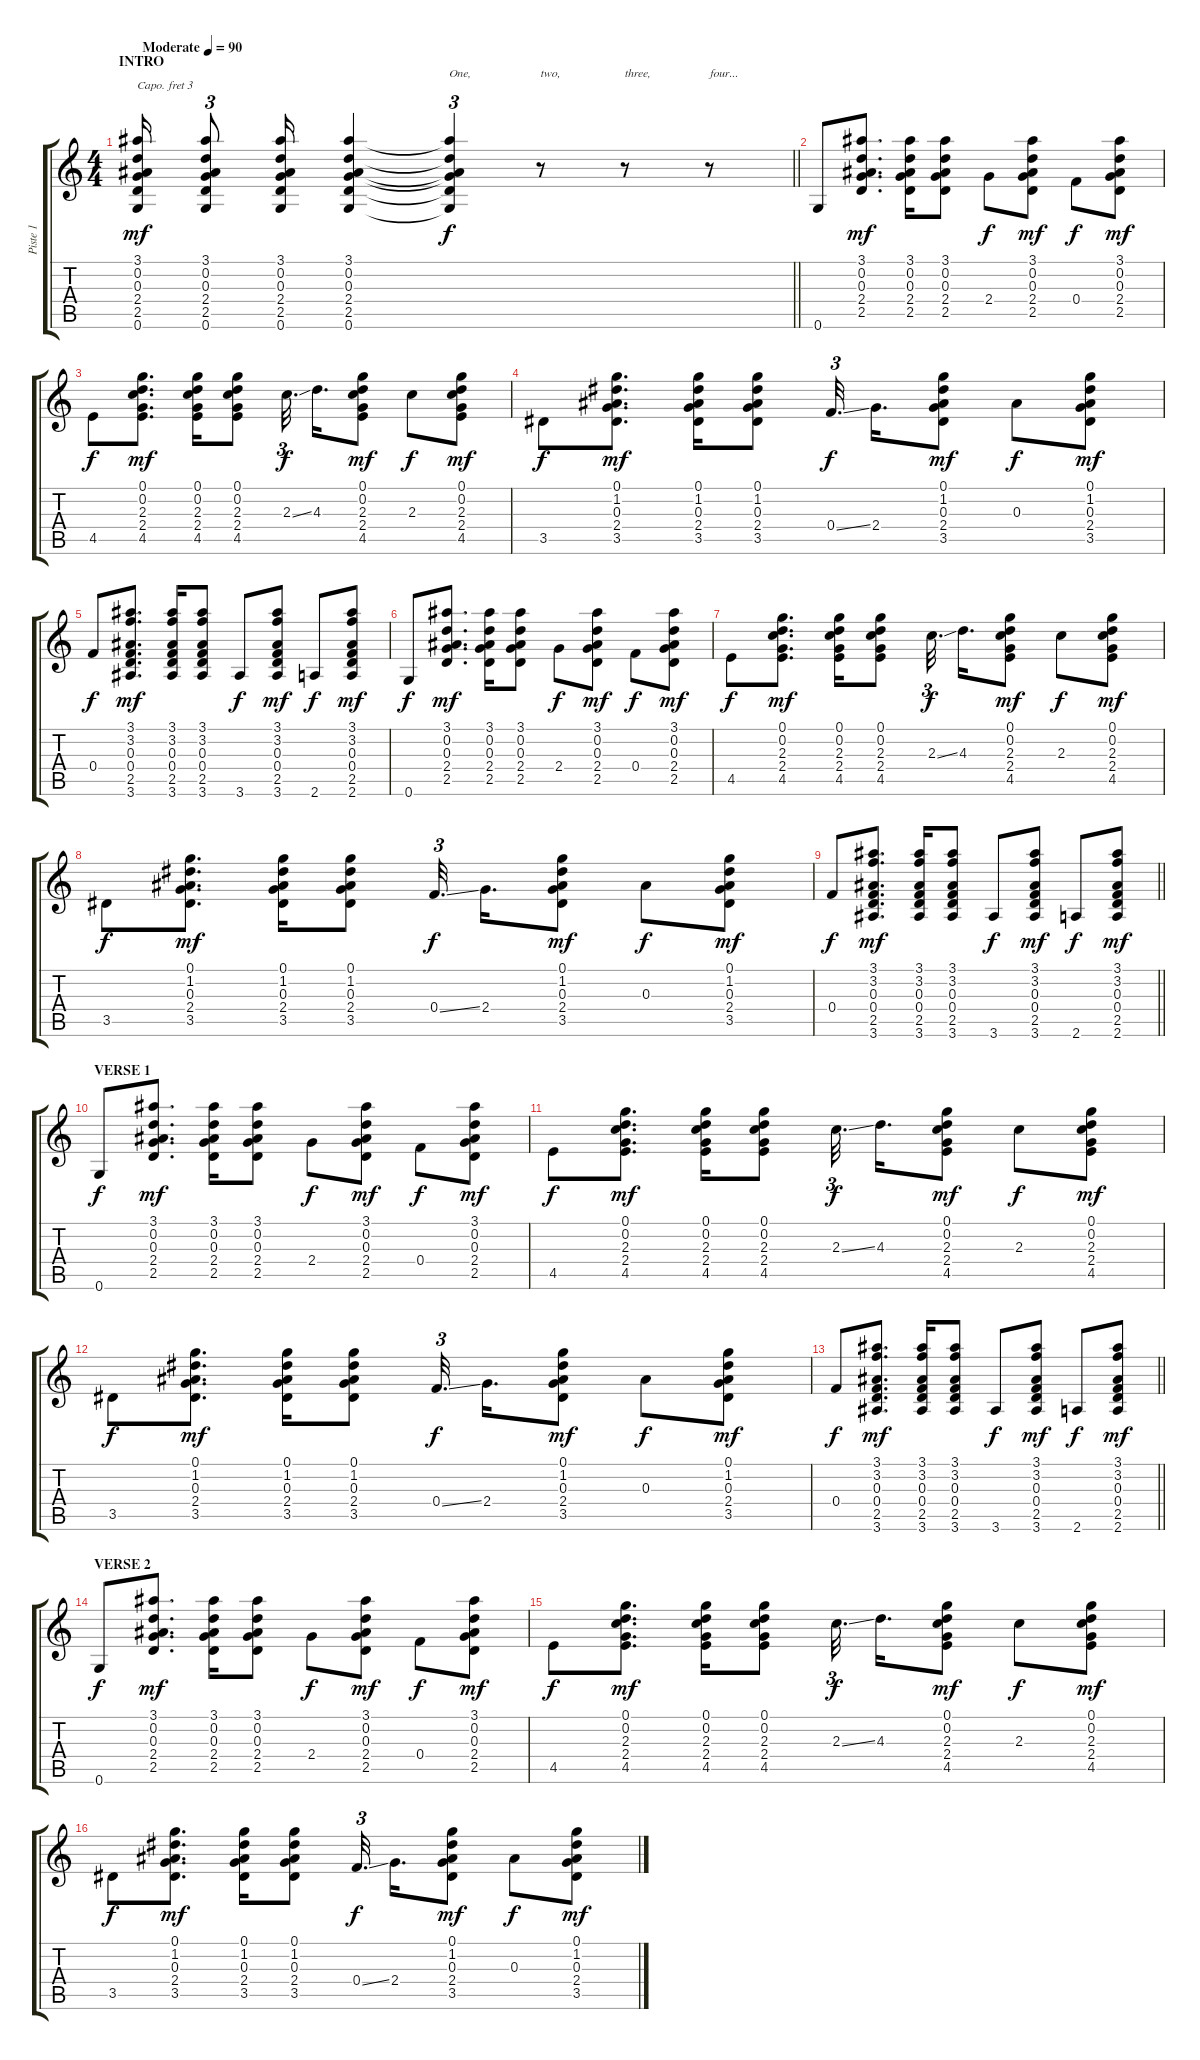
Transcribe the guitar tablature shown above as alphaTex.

\track ("Piste 1" "Piste 1") {instrument acousticguitarsteel}
\staff {score tabs}
\capo 3
\tuning (E4 B3 G3 D3 A2 E2) {hide}
\ts (4 4)
\section ("" "INTRO")
\tempo (90 "Moderate")
\clef g2
\barLineRight lightlight
\ks c
(3.1 0.2 0.3 2.4 2.5 0.6).16{dy mf instrument acousticguitarsteel} (3.1 0.2 0.3 2.4 2.5 0.6).8{tu (3 2)} (3.1 0.2 0.3 2.4 2.5 0.6).16 (3.1 0.2 0.3 2.4 2.5 0.6).4 (3.1{t} 0.2{t} 0.3{t} 2.4{t} 2.5{t} 0.6{t}).4{tu (3 2) txt "One," dy f} r.8{txt "two,"} r.8{txt "three,"} r.8{txt "four..."} |
0.6.8 (3.1 0.2 0.3 2.4 2.5).8{d dy mf} (3.1 0.2 0.3 2.4 2.5).16 (3.1 0.2 0.3 2.4 2.5).8 2.4.8{dy f} (3.1 0.2 0.3 2.4 2.5).8{dy mf} 0.4.8{dy f} (3.1 0.2 0.3 2.4 2.5).8{dy mf} |
4.5.8{dy f} (0.1 0.2 2.3 2.4 4.5).8{d dy mf} (0.1 0.2 2.3 2.4 4.5).16 (0.1 0.2 2.3 2.4 4.5).8 2.3{ss}.32{d tu (3 2) dy f beam splitsecondary} 4.3.16{d} (0.1 0.2 2.3 2.4 4.5).8{dy mf} 2.3.8{dy f} (0.1 0.2 2.3 2.4 4.5).8{dy mf} |
3.5.8{dy f} (0.1 1.2 0.3 2.4 3.5).8{d dy mf} (0.1 1.2 0.3 2.4 3.5).16 (0.1 1.2 0.3 2.4 3.5).8 0.4{ss}.32{d tu (3 2) dy f beam splitsecondary} 2.4.16{d} (0.1 1.2 0.3 2.4 3.5).8{dy mf} 0.3.8{dy f} (0.1 1.2 0.3 2.4 3.5).8{dy mf} |
0.4.8{dy f} (3.1 3.2 0.3 0.4 2.5 3.6).8{d dy mf} (3.1 3.2 0.3 0.4 2.5 3.6).16 (3.1 3.2 0.3 0.4 2.5 3.6).8 3.6.8{dy f} (3.1 3.2 0.3 0.4 2.5 3.6).8{dy mf} 2.6.8{dy f} (3.1 3.2 0.3 0.4 2.5 2.6).8{dy mf} |
0.6.8{dy f} (3.1 0.2 0.3 2.4 2.5).8{d dy mf} (3.1 0.2 0.3 2.4 2.5).16 (3.1 0.2 0.3 2.4 2.5).8 2.4.8{dy f} (3.1 0.2 0.3 2.4 2.5).8{dy mf} 0.4.8{dy f} (3.1 0.2 0.3 2.4 2.5).8{dy mf} |
4.5.8{dy f} (0.1 0.2 2.3 2.4 4.5).8{d dy mf} (0.1 0.2 2.3 2.4 4.5).16 (0.1 0.2 2.3 2.4 4.5).8 2.3{ss}.32{d tu (3 2) dy f beam splitsecondary} 4.3.16{d} (0.1 0.2 2.3 2.4 4.5).8{dy mf} 2.3.8{dy f} (0.1 0.2 2.3 2.4 4.5).8{dy mf} |
3.5.8{dy f} (0.1 1.2 0.3 2.4 3.5).8{d dy mf} (0.1 1.2 0.3 2.4 3.5).16 (0.1 1.2 0.3 2.4 3.5).8 0.4{ss}.32{d tu (3 2) dy f beam splitsecondary} 2.4.16{d} (0.1 1.2 0.3 2.4 3.5).8{dy mf} 0.3.8{dy f} (0.1 1.2 0.3 2.4 3.5).8{dy mf} |
\barLineRight lightlight
0.4.8{dy f} (3.1 3.2 0.3 0.4 2.5 3.6).8{d dy mf} (3.1 3.2 0.3 0.4 2.5 3.6).16 (3.1 3.2 0.3 0.4 2.5 3.6).8 3.6.8{dy f} (3.1 3.2 0.3 0.4 2.5 3.6).8{dy mf} 2.6.8{dy f} (3.1 3.2 0.3 0.4 2.5 2.6).8{dy mf} |
\section ("" "VERSE 1")
0.6.8{dy f} (3.1 0.2 0.3 2.4 2.5).8{d dy mf} (3.1 0.2 0.3 2.4 2.5).16 (3.1 0.2 0.3 2.4 2.5).8 2.4.8{dy f} (3.1 0.2 0.3 2.4 2.5).8{dy mf} 0.4.8{dy f} (3.1 0.2 0.3 2.4 2.5).8{dy mf} |
4.5.8{dy f} (0.1 0.2 2.3 2.4 4.5).8{d dy mf} (0.1 0.2 2.3 2.4 4.5).16 (0.1 0.2 2.3 2.4 4.5).8 2.3{ss}.32{d tu (3 2) dy f beam splitsecondary} 4.3.16{d} (0.1 0.2 2.3 2.4 4.5).8{dy mf} 2.3.8{dy f} (0.1 0.2 2.3 2.4 4.5).8{dy mf} |
3.5.8{dy f} (0.1 1.2 0.3 2.4 3.5).8{d dy mf} (0.1 1.2 0.3 2.4 3.5).16 (0.1 1.2 0.3 2.4 3.5).8 0.4{ss}.32{d tu (3 2) dy f beam splitsecondary} 2.4.16{d} (0.1 1.2 0.3 2.4 3.5).8{dy mf} 0.3.8{dy f} (0.1 1.2 0.3 2.4 3.5).8{dy mf} |
\barLineRight lightlight
0.4.8{dy f} (3.1 3.2 0.3 0.4 2.5 3.6).8{d dy mf} (3.1 3.2 0.3 0.4 2.5 3.6).16 (3.1 3.2 0.3 0.4 2.5 3.6).8 3.6.8{dy f} (3.1 3.2 0.3 0.4 2.5 3.6).8{dy mf} 2.6.8{dy f} (3.1 3.2 0.3 0.4 2.5 2.6).8{dy mf} |
\section ("" "VERSE 2")
0.6.8{dy f} (3.1 0.2 0.3 2.4 2.5).8{d dy mf} (3.1 0.2 0.3 2.4 2.5).16 (3.1 0.2 0.3 2.4 2.5).8 2.4.8{dy f} (3.1 0.2 0.3 2.4 2.5).8{dy mf} 0.4.8{dy f} (3.1 0.2 0.3 2.4 2.5).8{dy mf} |
4.5.8{dy f} (0.1 0.2 2.3 2.4 4.5).8{d dy mf} (0.1 0.2 2.3 2.4 4.5).16 (0.1 0.2 2.3 2.4 4.5).8 2.3{ss}.32{d tu (3 2) dy f beam splitsecondary} 4.3.16{d} (0.1 0.2 2.3 2.4 4.5).8{dy mf} 2.3.8{dy f} (0.1 0.2 2.3 2.4 4.5).8{dy mf} |
3.5.8{dy f} (0.1 1.2 0.3 2.4 3.5).8{d dy mf} (0.1 1.2 0.3 2.4 3.5).16 (0.1 1.2 0.3 2.4 3.5).8 0.4{ss}.32{d tu (3 2) dy f beam splitsecondary} 2.4.16{d} (0.1 1.2 0.3 2.4 3.5).8{dy mf} 0.3.8{dy f} (0.1 1.2 0.3 2.4 3.5).8{dy mf}
